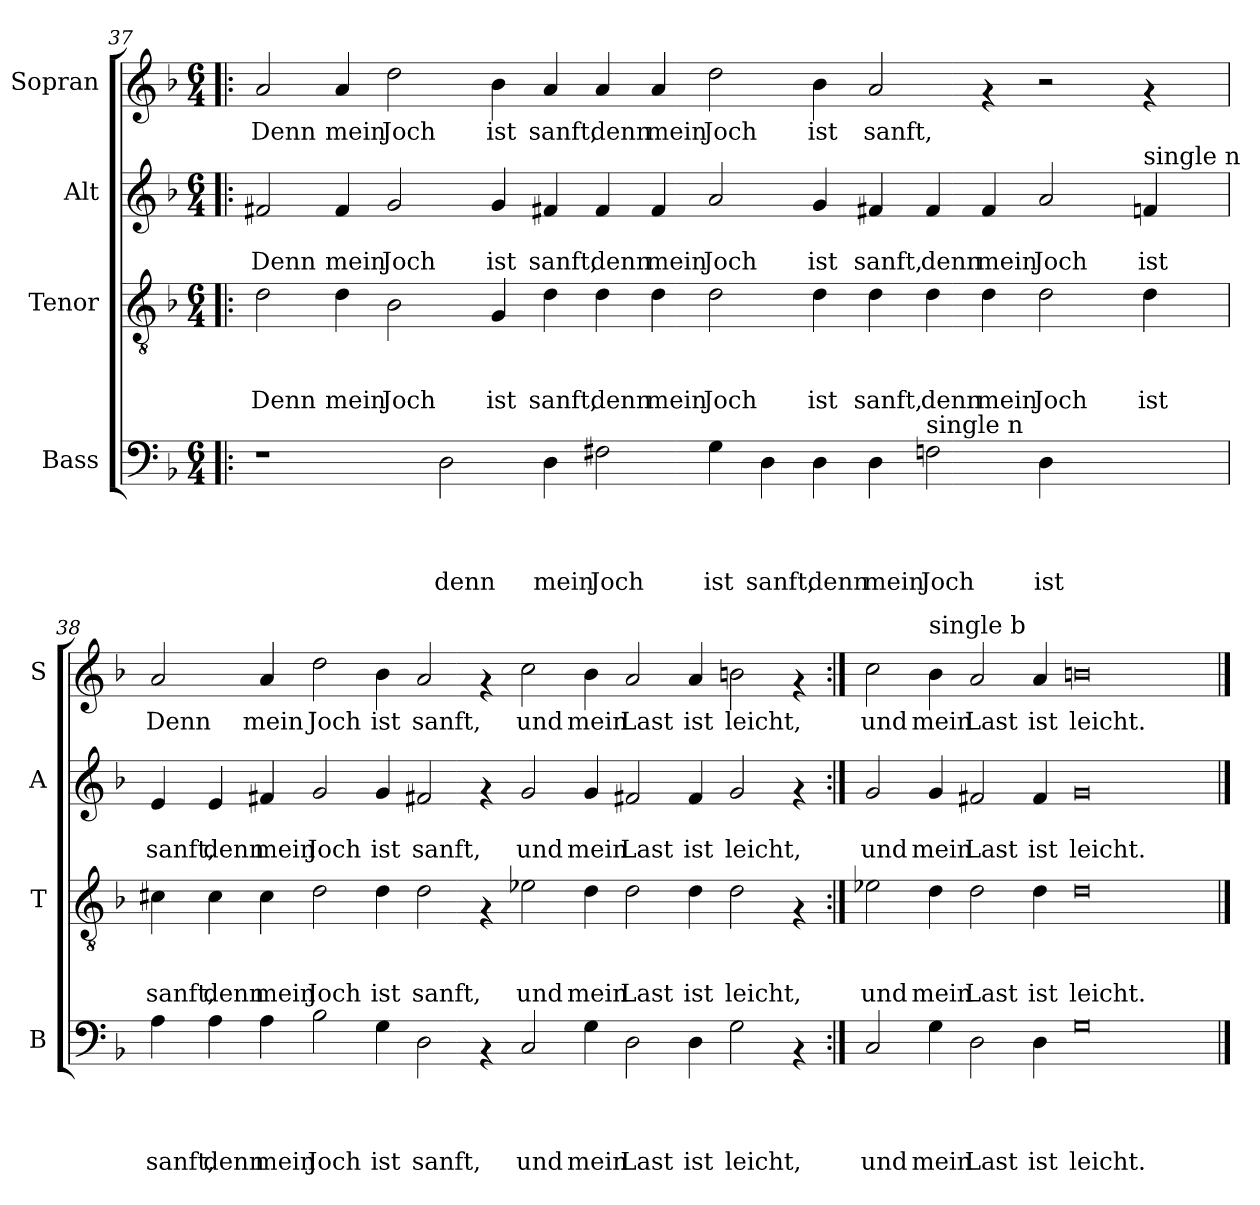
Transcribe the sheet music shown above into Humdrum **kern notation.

**kern	**text	**text	**text	**text	**kern	**text	**text	**text	**kern	**text	**text	**kern	**text
*part4	*part4	*part4	*part4	*part4	*part3	*part3	*part3	*part3	*part2	*part2	*part2	*part1	*part1
*staff4	*staff4	*staff4	*staff4	*staff4	*staff3	*staff3	*staff3	*staff3	*staff2	*staff2	*staff2	*staff1	*staff1
*I"Bass	*	*	*	*	*I"Tenor	*	*	*	*I"Alt	*	*	*I"Sopran	*
*I'B	*	*	*	*	*I'T	*	*	*	*I'A	*	*	*I'S	*
!!LO:PB:g=z
*clefF4	*	*	*	*	*clefGv2	*	*	*	*clefG2	*	*	*clefG2	*
*k[b-]	*	*	*	*	*k[b-]	*	*	*	*k[b-]	*	*	*k[b-]	*
*F:	*	*	*	*	*F:	*	*	*	*F:	*	*	*F:	*
*M6/4	*	*	*	*	*M6/4	*	*	*	*M6/4	*	*	*M6/4	*
=37!|:	=37!|:	=37!|:	=37!|:	=37!|:	=37!|:	=37!|:	=37!|:	=37!|:	=37!|:	=37!|:	=37!|:	=37!|:	=37!|:
!	!	!	!	!	!	!	!	!LO:LY:b	!	!	!LO:LY:b	!	!LO:LY:b
1r	.	.	.	.	2d\	.	.	Denn	2f#X/	.	Denn	2a/	Denn
!	!	!	!	!	!	!	!	!LO:LY:b	!	!	!LO:LY:b	!	!LO:LY:b
.	.	.	.	.	4d\	.	.	mein	4f#/	.	mein	4a/	mein
!	!	!	!	!	!	!	!	!LO:LY:b	!	!	!LO:LY:b	!	!LO:LY:b
.	.	.	.	.	2B-\	.	.	Joch	2g/	.	Joch	2dd\	Joch
!	!	!	!	!LO:LY:b	!	!	!	!	!	!	!	!	!
2D\	.	.	.	denn	.	.	.	.	.	.	.	.	.
!	!	!	!	!	!	!	!	!LO:LY:b	!	!	!LO:LY:b	!	!LO:LY:b
.	.	.	.	.	4G/	.	.	ist	4g/	.	ist	4b-\	ist
!	!	!	!	!LO:LY:b	!	!	!	!LO:LY:b	!	!	!LO:LY:b	!	!LO:LY:b
4D\	.	.	.	mein	4d\	.	.	sanft,	4f#X/	.	sanft,	4a/	sanft,
!	!	!	!	!LO:LY:b	!	!	!	!LO:LY:b	!	!	!LO:LY:b	!	!LO:LY:b
2F#X\	.	.	.	Joch	4d\	.	.	denn	4f#/	.	denn	4a/	denn
!	!	!	!	!	!	!	!	!LO:LY:b	!	!	!LO:LY:b	!	!LO:LY:b
.	.	.	.	.	4d\	.	.	mein	4f#/	.	mein	4a/	mein
!	!	!	!	!LO:LY:b	!	!	!	!LO:LY:b	!	!	!LO:LY:b	!	!LO:LY:b
4G\	.	.	.	ist	2d\	.	.	Joch	2a/	.	Joch	2dd\	Joch
!	!	!	!	!LO:LY:b	!	!	!	!	!	!	!	!	!
4D\	.	.	.	sanft,	.	.	.	.	.	.	.	.	.
!	!	!	!	!LO:LY:b	!	!	!	!LO:LY:b	!	!	!LO:LY:b	!	!LO:LY:b
4D\	.	.	.	denn	4d\	.	.	ist	4g/	.	ist	4b-\	ist
!	!	!	!	!LO:LY:b	!	!	!	!LO:LY:b	!	!	!LO:LY:b	!	!LO:LY:b
4D\	.	.	.	mein	4d\	.	.	sanft,	4f#X/	.	sanft,	2a/	sanft,
!LO:TX:a:t=single n	!	!	!	!	!	!	!	!	!	!	!	!	!
!	!	!	!	!LO:LY:b	!	!	!	!LO:LY:b	!	!	!LO:LY:b	!	!
2F\	.	.	.	Joch	4d\	.	.	denn	4f#/	.	denn	.	.
!	!	!	!	!	!	!	!	!LO:LY:b	!	!	!LO:LY:b	!	!
.	.	.	.	.	4d\	.	.	mein	4f#/	.	mein	4rf	.
!	!	!	!	!LO:LY:b	!	!	!	!LO:LY:b	!	!	!LO:LY:b	!	!
4D\	.	.	.	ist	2d\	.	.	Joch	2a/	.	Joch	2r	.
2ryy	.	.	.	.	.	.	.	.	.	.	.	.	.
!	!	!	!	!	!	!	!	!	!LO:TX:a:t=single n	!	!	!	!
!	!	!	!	!	!	!	!	!LO:LY:b	!	!	!LO:LY:b	!	!
.	.	.	.	.	4d\	.	.	ist	4f/	.	ist	4rf	.
!!LO:LB:g=z
=38	=38	=38	=38	=38	=38	=38	=38	=38	=38	=38	=38	=38	=38
!	!	!	!	!LO:LY:b	!	!	!	!LO:LY:b	!	!	!LO:LY:b	!	!LO:LY:b
4A\	.	.	.	sanft,	4c#X\	.	.	sanft,	4e/	.	sanft,	2a/	Denn
!	!	!	!	!LO:LY:b	!	!	!	!LO:LY:b	!	!	!LO:LY:b	!	!
4A\	.	.	.	denn	4c#\	.	.	denn	4e/	.	denn	.	.
!	!	!	!	!LO:LY:b	!	!	!	!LO:LY:b	!	!	!LO:LY:b	!	!LO:LY:b
4A\	.	.	.	mein	4c#\	.	.	mein	4f#X/	.	mein	4a/	mein
!	!	!	!	!LO:LY:b	!	!	!	!LO:LY:b	!	!	!LO:LY:b	!	!LO:LY:b
2B-\	.	.	.	Joch	2d\	.	.	Joch	2g/	.	Joch	2dd\	Joch
!	!	!	!	!LO:LY:b	!	!	!	!LO:LY:b	!	!	!LO:LY:b	!	!LO:LY:b
4G\	.	.	.	ist	4d\	.	.	ist	4g/	.	ist	4b-\	ist
!	!	!	!	!LO:LY:b	!	!	!	!LO:LY:b	!	!	!LO:LY:b	!	!LO:LY:b
2D\	.	.	.	sanft,	2d\	.	.	sanft,	2f#X/	.	sanft,	2a/	sanft,
4rAA	.	.	.	.	4rF	.	.	.	4rf	.	.	4rf	.
!	!	!	!	!LO:LY:b	!	!	!	!LO:LY:b	!	!	!LO:LY:b	!	!LO:LY:b
2C/	.	.	.	und	2e-X\	.	.	und	2g/	.	und	2cc\	und
!	!	!	!	!LO:LY:b	!	!	!	!LO:LY:b	!	!	!LO:LY:b	!	!LO:LY:b
4G\	.	.	.	mein	4d\	.	.	mein	4g/	.	mein	4b-\	mein
!	!	!	!	!LO:LY:b	!	!	!	!LO:LY:b	!	!	!LO:LY:b	!	!LO:LY:b
2D\	.	.	.	Last	2d\	.	.	Last	2f#X/	.	Last	2a/	Last
!	!	!	!	!LO:LY:b	!	!	!	!LO:LY:b	!	!	!LO:LY:b	!	!LO:LY:b
4D\	.	.	.	ist	4d\	.	.	ist	4f#/	.	ist	4a/	ist
!	!	!	!	!LO:LY:b	!	!	!	!LO:LY:b	!	!	!LO:LY:b	!	!LO:LY:b
2G\	.	.	.	leicht,	2d\	.	.	leicht,	2g/	.	leicht,	2bn\	leicht,
4rAA	.	.	.	.	4rF	.	.	.	4rf	.	.	4rf	.
=39:|!	=39:|!	=39:|!	=39:|!	=39:|!	=39:|!	=39:|!	=39:|!	=39:|!	=39:|!	=39:|!	=39:|!	=39:|!	=39:|!
!	!	!	!	!LO:LY:b	!	!	!	!LO:LY:b	!	!	!LO:LY:b	!	!LO:LY:b
2C/	.	.	.	und	2e-X\	.	.	und	2g/	.	und	2cc\	und
!	!	!	!	!	!	!	!	!	!	!	!	!LO:TX:a:t=single b	!
!	!	!	!	!LO:LY:b	!	!	!	!LO:LY:b	!	!	!LO:LY:b	!	!LO:LY:b
4G\	.	.	.	mein	4d\	.	.	mein	4g/	.	mein	4b-\	mein
!	!	!	!	!LO:LY:b	!	!	!	!LO:LY:b	!	!	!LO:LY:b	!	!LO:LY:b
2D\	.	.	.	Last	2d\	.	.	Last	2f#X/	.	Last	2a/	Last
!	!	!	!	!LO:LY:b	!	!	!	!LO:LY:b	!	!	!LO:LY:b	!	!LO:LY:b
4D\	.	.	.	ist	4d\	.	.	ist	4f#/	.	ist	4a/	ist
!	!	!	!	!LO:LY:b	!	!	!	!LO:LY:b	!	!	!LO:LY:b	!	!LO:LY:b
0G	.	.	.	leicht.	0d	.	.	leicht.	0g	.	leicht.	0bn	leicht.
==	==	==	==	==	==	==	==	==	==	==	==	==	==
*-	*-	*-	*-	*-	*-	*-	*-	*-	*-	*-	*-	*-	*-
